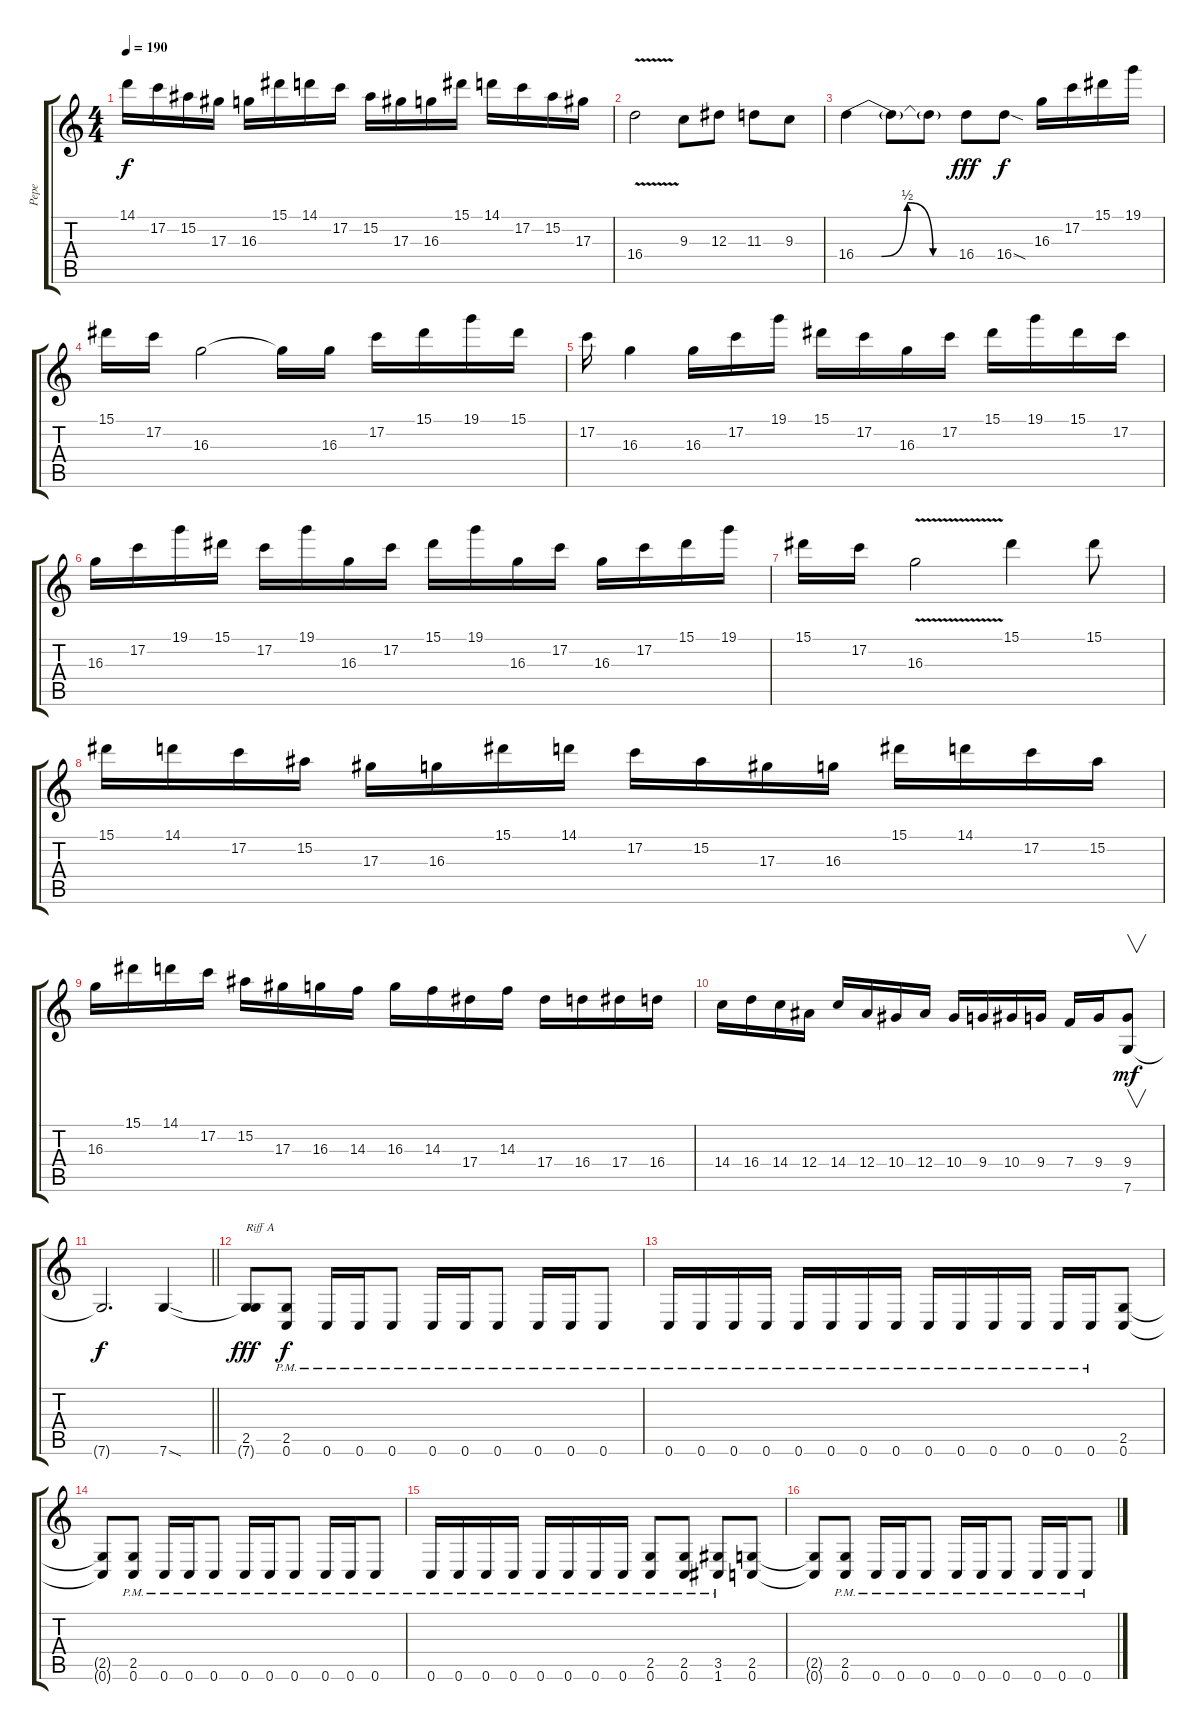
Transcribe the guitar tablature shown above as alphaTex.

\track ("Pepe" "Pepe") {instrument distortionguitar}
\staff {score tabs}
\tuning (C4 G3 Eb3 Bb2 F2 C2) {hide}
\ts (4 4)
\tempo 190
\clef g2
\ks c
14.1.16{dy f} 17.2.16 15.2.16 17.3.16 16.3.16 15.1.16 14.1.16 17.2.16 15.2.16 17.3.16 16.3.16 15.1.16 14.1.16 17.2.16 15.2.16 17.3.16 |
16.4{v}.2 9.3.8 12.3.8 11.3.8 9.3.8 |
16.4{be (custom 0 0 15 0 30 2 45 0 60 0)}.4 16.4{t}.8 16.4{t}.8 16.4.8{dy fff} 16.4{sod}.8{dy f} 16.3.16 17.2.16 15.1.16 19.1.16 |
15.1.16 17.2.16 16.3.2 16.3{t}.16 16.3.16 17.2.16 15.1.16 19.1.16 15.1.16 |
17.2.16 16.3.4 16.3.16 17.2.16 19.1.16 15.1.16 17.2.16 16.3.16 17.2.16 15.1.16 19.1.16 15.1.16 17.2.16 |
16.3.16 17.2.16 19.1.16 15.1.16 17.2.16 19.1.16 16.3.16 17.2.16 15.1.16 19.1.16 16.3.16 17.2.16 16.3.16 17.2.16 15.1.16 19.1.16 |
15.1.16 17.2.16 16.3{v}.2 15.1.4 15.1.8 |
15.1.16 14.1.16 17.2.16 15.2.16 17.3.16 16.3.16 15.1.16 14.1.16 17.2.16 15.2.16 17.3.16 16.3.16 15.1.16 14.1.16 17.2.16 15.2.16 |
16.3.16 15.1.16 14.1.16 17.2.16 15.2.16 17.3.16 16.3.16 14.3.16 16.3.16 14.3.16 17.4.16 14.3.16 17.4.16 16.4.16 17.4.16 16.4.16 |
14.4.16 16.4.16 14.4.16 12.4.16 14.4.16 12.4.16 10.4.16 12.4.16 10.4.16 9.4.16 10.4.16 9.4.16 7.4.16 9.4.16 (9.4 7.6).8{v dy mf} |
\barLineRight lightlight
7.6{t}.2{d dy f} 7.6{sod}.4 |
\section ("" "")
(2.5 7.6{t}).8{txt "Riff A" dy fff} (2.5{pm} 0.6{pm}).8{dy f} 0.6{pm}.16 0.6{pm}.16 0.6{pm}.8 0.6{pm}.16 0.6{pm}.16 0.6{pm}.8 0.6{pm}.16 0.6{pm}.16 0.6{pm}.8 |
0.6{pm}.16 0.6{pm}.16 0.6{pm}.16 0.6{pm}.16 0.6{pm}.16 0.6{pm}.16 0.6{pm}.16 0.6{pm}.16 0.6{pm}.16 0.6{pm}.16 0.6{pm}.16 0.6{pm}.16 0.6{pm}.16 0.6{pm}.16 (2.5 0.6).8 |
(2.5{t} 0.6{t}).8 (2.5{pm} 0.6{pm}).8 0.6{pm}.16 0.6{pm}.16 0.6{pm}.8 0.6{pm}.16 0.6{pm}.16 0.6{pm}.8 0.6{pm}.16 0.6{pm}.16 0.6{pm}.8 |
0.6{pm}.16 0.6{pm}.16 0.6{pm}.16 0.6{pm}.16 0.6{pm}.16 0.6{pm}.16 0.6{pm}.16 0.6{pm}.16 (2.5{pm} 0.6{pm}).8 (2.5{pm} 0.6{pm}).8 (3.5{pm} 1.6{pm}).8 (2.5 0.6).8 |
(2.5{t} 0.6{t}).8 (2.5{pm} 0.6{pm}).8 0.6{pm}.16 0.6{pm}.16 0.6{pm}.8 0.6{pm}.16 0.6{pm}.16 0.6{pm}.8 0.6{pm}.16 0.6{pm}.16 0.6{pm}.8
